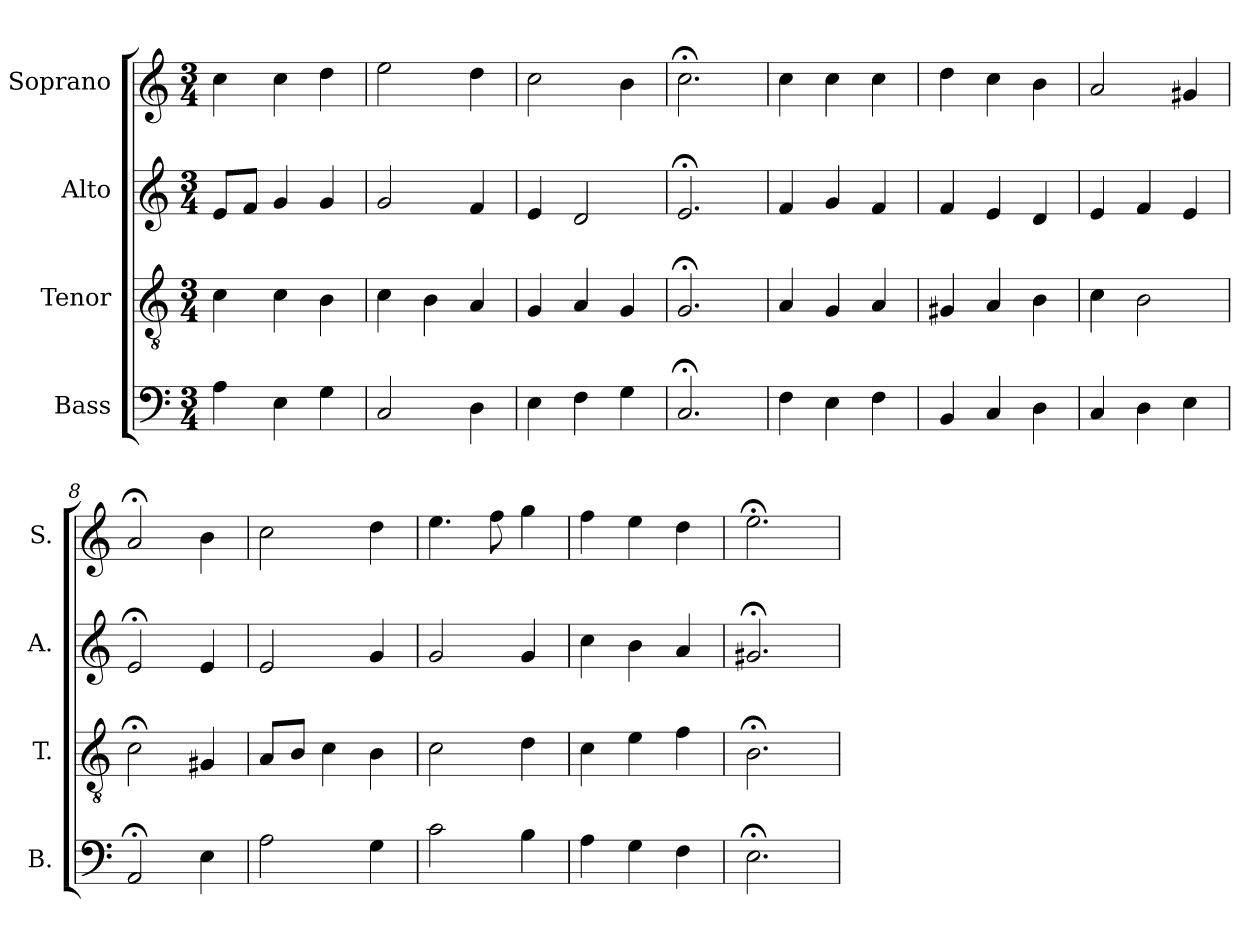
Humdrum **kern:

**kern	**kern	**kern	**kern
*part4	*part3	*part2	*part1
*staff4	*staff3	*staff2	*staff1
*I"Bass	*I"Tenor	*I"Alto	*I"Soprano
*I'B.	*I'T.	*I'A.	*I'S.
*clefF4	*clefGv2	*clefG2	*clefG2
*	*ITrd7c12	*	*
*k[]	*k[]	*k[]	*k[]
*C:	*C:	*C:	*C:
*M3/4	*M3/4	*M3/4	*M3/4
=1	=1	=1	=1
4A\	4C\	8e/L	4cc\
.	.	8f/J	.
4E\	4C\	4g/	4cc\
4G\	4BB\	4g/	4dd\
=2	=2	=2	=2
2C/	4C\	2g/	2ee\
.	4BB\	.	.
4D\	4AA/	4f/	4dd\
=3	=3	=3	=3
4E\	4GG/	4e/	2cc\
4F\	4AA/	2d/	.
4G\	4GG/	.	4b\
=4	=4	=4	=4
2.C;</	2.GG;</	2.e;</	2.cc;<\
=5	=5	=5	=5
4F\	4AA/	4f/	4cc\
4E\	4GG/	4g/	4cc\
4F\	4AA/	4f/	4cc\
=6	=6	=6	=6
4BB/	4GG#X/	4f/	4dd\
4C/	4AA/	4e/	4cc\
4D\	4BB\	4d/	4b\
=7	=7	=7	=7
4C/	4C\	4e/	2a/
4D\	2BB\	4f/	.
4E\	.	4e/	4g#X/
!!LO:LB:g=z
=8	=8	=8	=8
2AA;</	2C;<\	2e;</	2a;</
4E\	4GG#X/	4e/	4b\
=9	=9	=9	=9
2A\	8AA/L	2e/	2cc\
.	8BB/J	.	.
.	4C\	.	.
4G\	4BB\	4g/	4dd\
=10	=10	=10	=10
2c\	2C\	2g/	4.ee\
.	.	.	8ff\
4B\	4D\	4g/	4gg\
=11	=11	=11	=11
4A\	4C\	4cc\	4ff\
4G\	4E\	4b\	4ee\
4F\	4F\	4a/	4dd\
=12	=12	=12	=12
2.E;<\	2.BB;<\	2.g#X;</	2.ee;<\
=	=	=	=
*-	*-	*-	*-
